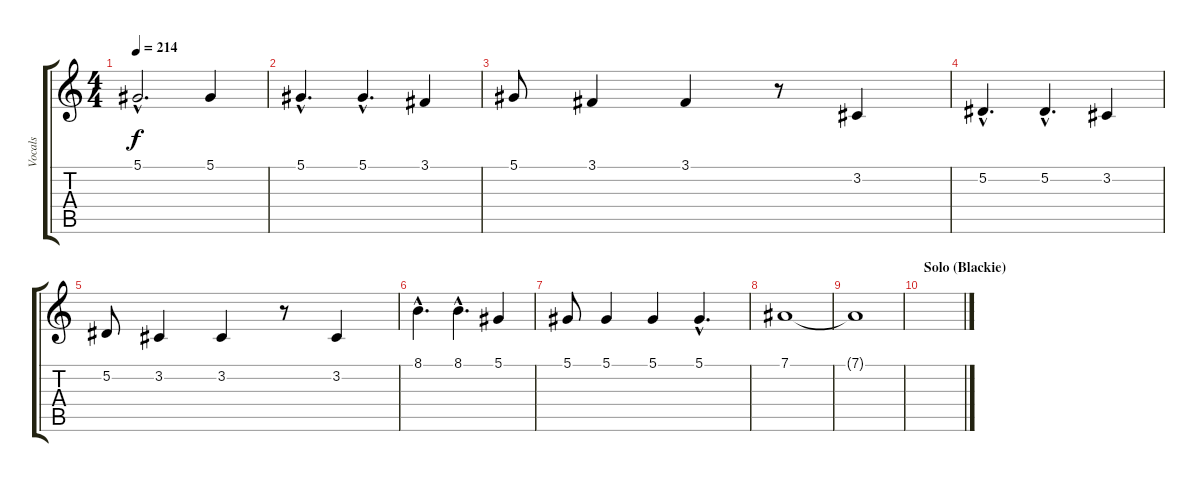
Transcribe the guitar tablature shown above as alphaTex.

\track ("Vocals" "Vocals") {instrument oboe}
\staff {score tabs}
\tuning (Eb4 Bb3 Gb3 Db3 Ab2 Eb2) {hide}
\ts (4 4)
\tempo 214
\clef g2
\ks c
5.1{hac t}.2{d dy f} 5.1.4 |
5.1{hac}.4{d} 5.1{hac}.4{d} 3.1.4 |
5.1.8 3.1.4 3.1.4 r.8 3.2.4 |
5.2{hac}.4{d} 5.2{hac}.4{d} 3.2.4 |
5.2.8 3.2.4 3.2.4 r.8 3.2.4 |
8.1{hac}.4{d} 8.1{hac}.4{d} 5.1.4 |
5.1.8 5.1.4 5.1.4 5.1{hac}.4{d} |
7.1.1 |
7.1{t}.1 |
\section ("" "Solo (Blackie)")
